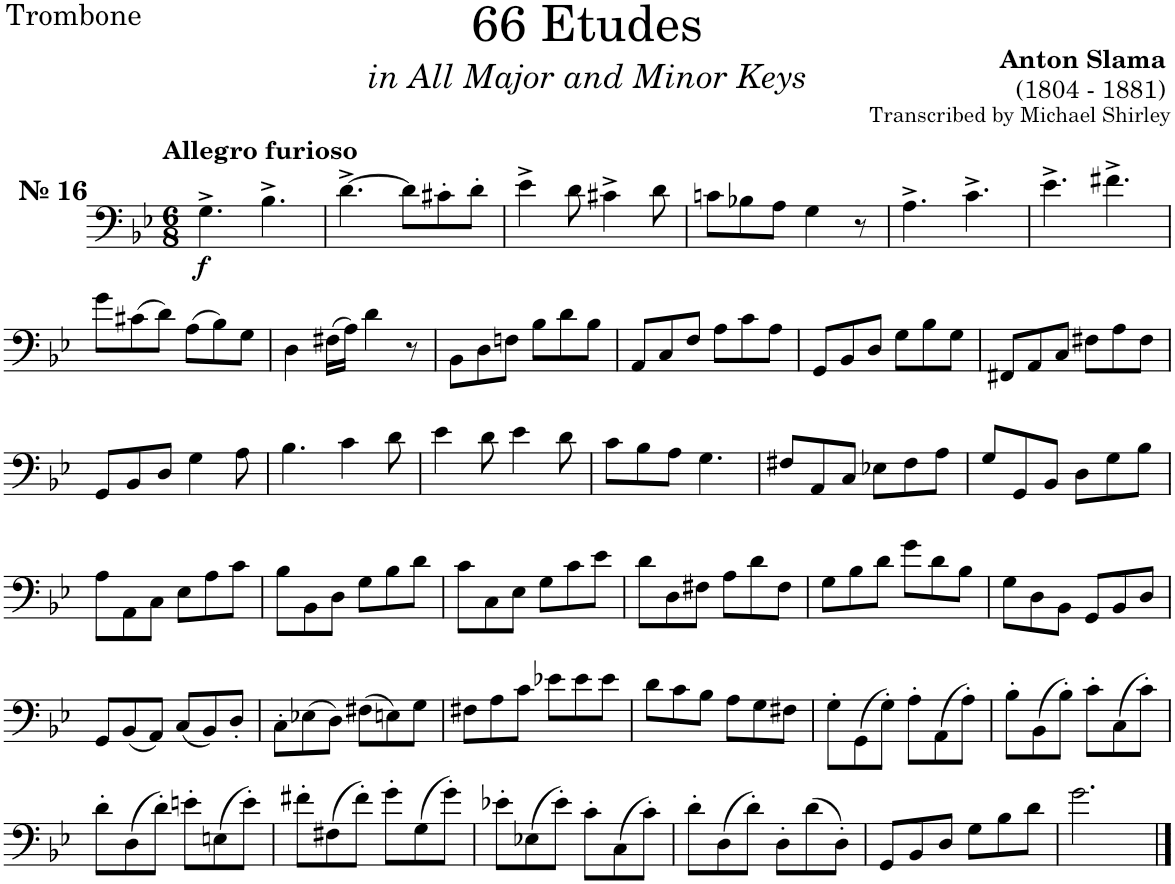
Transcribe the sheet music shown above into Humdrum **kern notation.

**kern	**dynam
*part1	*part1
*staff1	*staff1
*I"Trombone	*
*I'Tbn.	*
*clefF4	*
*k[b-e-]	*
*M6/8	*
=	=
!LO:TX:a:B:t=№ 16	!
!LO:TX:a:B:t=Allegro furioso	!
!	!LO:DY:b
4.G^\	f
4.B-^\	.
=1	=1
[>4.d^\	.
8d\L]	.
8c#X'\	.
8d'\J	.
=2	=2
4e-^\	.
8d\	.
4c#X^\	.
8d\	.
=3	=3
8cn\L	.
8B-X\	.
8A\J	.
4G\	.
8r	.
=4	=4
4.A^\	.
4.c^\	.
=5	=5
4.e-^\	.
4.f#X^\	.
!!LO:LB:g=z
=6	=6
8g\L	.
(>8c#X\	.
8d\J)	.
(>8A\L	.
8B-\)	.
8G\J	.
=7	=7
4D\	.
(>16F#X\LL	.
16A\JJ)	.
4d\	.
8r	.
=8	=8
8BB-\L	.
8D\	.
8Fn\J	.
8B-\L	.
8d\	.
8B-\J	.
=9	=9
8AA/L	.
8C/	.
8F/J	.
8A\L	.
8c\	.
8A\J	.
=10	=10
8GG/L	.
8BB-/	.
8D/J	.
8G\L	.
8B-\	.
8G\J	.
=11	=11
8FF#X/L	.
8AA/	.
8C/J	.
8F#X\L	.
8A\	.
8F#\J	.
!!LO:LB:g=z
=12	=12
8GG/L	.
8BB-/	.
8D/J	.
4G\	.
8A\	.
=13	=13
4.B-\	.
4c\	.
8d\	.
=14	=14
4e-\	.
8d\	.
4e-\	.
8d\	.
=15	=15
8c\L	.
8B-\	.
8A\J	.
4.G\	.
=16	=16
8F#X/L	.
8AA/	.
8C/J	.
8E-X\L	.
8F#\	.
8A\J	.
=17	=17
8G/L	.
8GG/	.
8BB-/J	.
8D\L	.
8G\	.
8B-\J	.
!!LO:LB:g=z
=18	=18
8A\L	.
8AA\	.
8C\J	.
8E-\L	.
8A\	.
8c\J	.
=19	=19
8B-\L	.
8BB-\	.
8D\J	.
8G\L	.
8B-\	.
8d\J	.
=20	=20
8c\L	.
8C\	.
8E-\J	.
8G\L	.
8c\	.
8e-\J	.
=21	=21
8d\L	.
8D\	.
8F#X\J	.
8A\L	.
8d\	.
8F#\J	.
=22	=22
8G\L	.
8B-\	.
8d\J	.
8g\L	.
8d\	.
8B-\J	.
=23	=23
8G\L	.
8D\	.
8BB-\J	.
8GG/L	.
8BB-/	.
8D/J	.
!!LO:LB:g=z
=24	=24
8GG/L	.
(<8BB-/	.
8AA/J)	.
(<8C/L	.
8BB-/)	.
8D'/J	.
=25	=25
8C'\L	.
(8E-X\	.
8D\J)	.
(>8F#X\L	.
8En\)	.
8G\J	.
=26	=26
8F#X\L	.
8A\	.
8c\J	.
8e-X\L	.
8e-\	.
8e-\J	.
=27	=27
8d\L	.
8c\	.
8B-\J	.
8A\L	.
8G\	.
8F#X\J	.
=28	=28
8G'\L	.
(>8GG\	.
8G'\J)	.
8A'\L	.
(>8AA\	.
8A'\J)	.
=29	=29
8B-'\L	.
(>8BB-\	.
8B-'\J)	.
8c'\L	.
(>8C\	.
8c'\J)	.
!!LO:LB:g=z
=30	=30
8d'\L	.
(>8D\	.
8d'\J)	.
8en'\L	.
(>8En\	.
8e'\J)	.
=31	=31
8f#X'\L	.
(>8F#X\	.
8f#'\J)	.
8g'\L	.
(>8G\	.
8g'\J)	.
=32	=32
8e-X'\L	.
(>8E-X\	.
8e-'\J)	.
8c'\L	.
(>8C\	.
8c'\J)	.
=33	=33
8d'\L	.
(>8D\	.
8d'\J)	.
8D'\L	.
(>8d\	.
8D'\J)	.
=34	=34
8GG/L	.
8BB-/	.
8D/J	.
8G\L	.
8B-\	.
8d\J	.
=35	=35
2.g\	.
==	==
*-	*-
